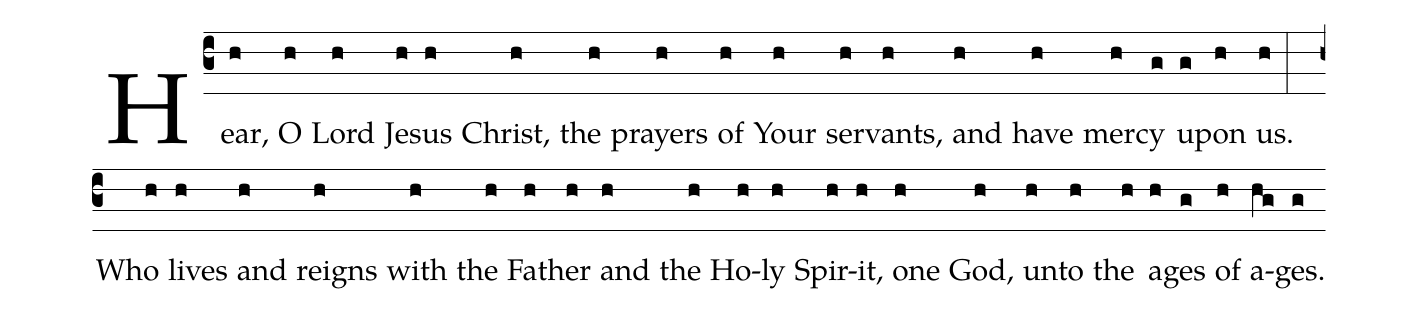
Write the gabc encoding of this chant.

%%
(c3) Hear,(h) O(h) Lord(h) Je(h)sus(h) Christ,(h) the(h) prayers(h) of(h) Your(h) ser(h)vants,(h) and(h) have(h) mer(h)cy(g) u(g)pon(h) us.(h:) Who(h) lives(h) and(h) reigns(h) with(h) the(h) Fa(h)ther(h) and(h) the(h) Ho(h)ly(h) Spir(h)it,(h) one(h) God,(h) un(h)to(h) the(h) a(h)ges(g) of(h) a(hg)ges.(g)
